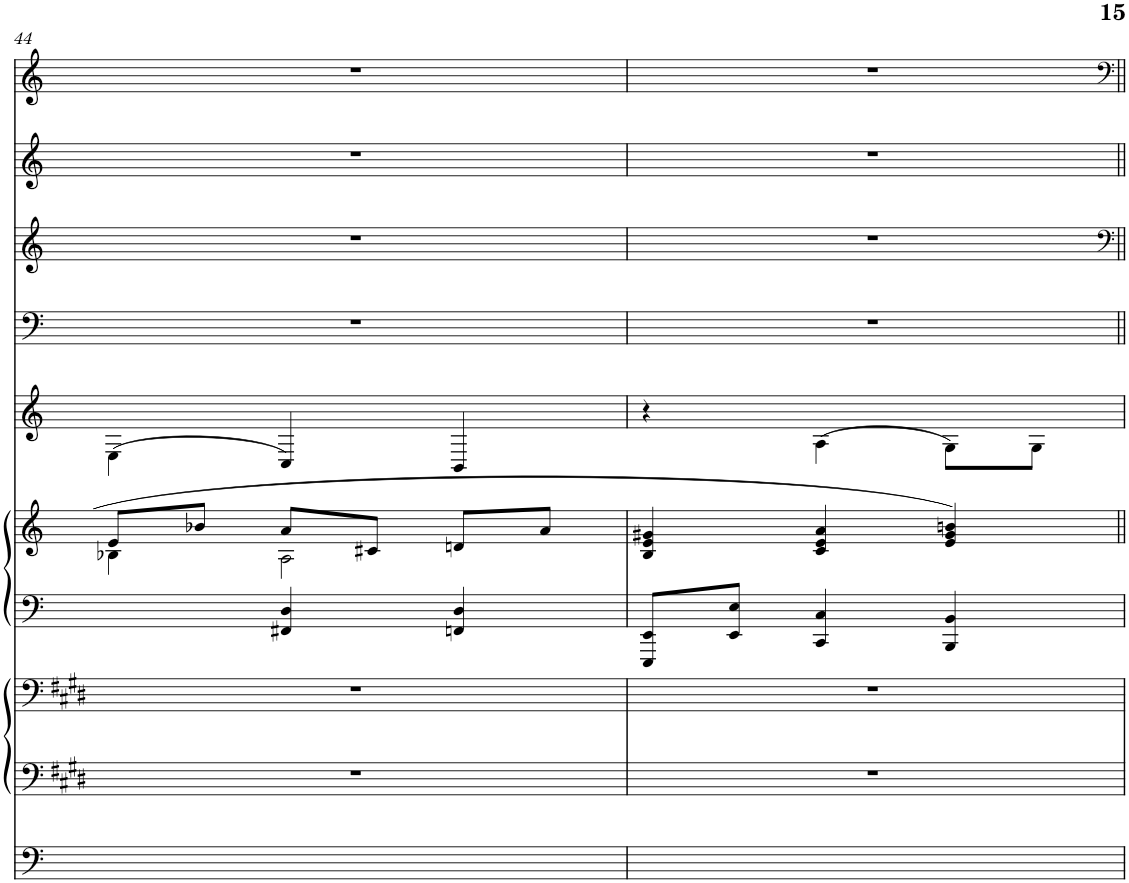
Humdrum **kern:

**kern	**kern	**kern	**kern	**kern	**kern	**kern	**kern	**kern	**kern
*part8	*part7	*part7	*part6	*part6	*part5	*part4	*part3	*part2	*part1
*staff10	*staff9	*staff8	*staff7	*staff6	*staff5	*staff4	*staff3	*staff2	*staff1
*I"Voice	*I"Piano	*	*I"Piano	*	*I"Voice	*I"Voice	*I"Voice	*I"Voice	*I"Voice
*I'V	*I'Pno	*	*I'Pno	*	*I'V	*I'V	*I'V	*I'V	*I'V
!!LO:PB:g=z
*clefF4	*clefF4	*clefF4	*clefF4	*clefG2	*clefG2	*clefF4	*clefG2	*clefG2	*clefG2
*k[]	*k[f#c#g#d#]	*k[f#c#g#d#]	*k[]	*k[]	*k[]	*k[]	*k[]	*k[]	*k[]
*M3/4	*	*	*M3/4	*M3/4	*	*M3/4	*M3/4	*M3/4	*M3/4
=44	=44	=44	=44	=44	=44	=44	=44	=44	=44
*	*	*	*	*^	*	*	*	*	*
2.ryy	2.r	1r	4ryy	8e/L	4B-X\	(>4E\	2.r	2.r	2.r	2.r
.	.	.	.	8b-X/J	.	.	.	.	.	.
.	.	.	4FF#X/ 4D/	8a/L	2A\	4C/)	.	.	.	.
.	.	.	.	8c#X/J	.	.	.	.	.	.
.	.	.	4FFn/ 4D/	8dn/L	.	4BB/	.	.	.	.
.	.	.	.	8a/J	.	.	.	.	.	.
4ryy	4ryy	.	4ryy	4ryy	4ryy	4ryy	4ryy	4ryy	4ryy	4ryy
*	*	*	*	*v	*v	*	*	*	*	*
=45	=45	=45	=45	=45	=45	=45	=45	=45	=45
2.ryy	2.r	1r	8EEE/ 8EE/L	4B/ 4e/ 4g#X/	4r	2.r	2.r	2.r	2.r
.	.	.	8EE/ 8E/J	.	.	.	.	.	.
.	.	.	4CC/ 4C/	4c/ 4e/ 4a/	(>4A\	.	.	.	.
.	.	.	4BBB/ 4BB/	4e/ 4g#/ 4bn/	8G\L)	.	.	.	.
.	.	.	.	.	8G\J	.	.	.	.
4ryy	4ryy	.	4ryy	4ryy	4ryy	4ryy	4ryy	4ryy	4ryy
=||	=||	=||	=||	=||	=||	=||	=||	=||	=||
*-	*-	*-	*-	*-	*-	*-	*-	*-	*-
